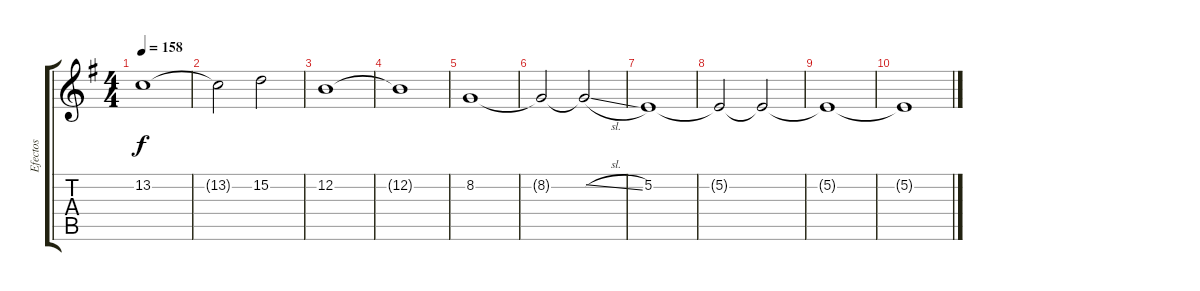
\track ("Efectos" "Efectos") {instrument pad7halo}
\staff {score tabs}
\tuning (E4 B3 G3 D3 A2 E2) {hide}
\ts (4 4)
\tempo 158
\clef g2
\ks g
13.2.1{dy f} |
13.2{t}.2 15.2.2 |
12.2.1 |
12.2{t}.1 |
8.2.1 |
8.2{t}.2 8.2{sl t}.2 |
5.2.1 |
5.2{t}.2 5.2{t}.2{volume 0} |
5.2{t}.1 |
5.2{t}.1
